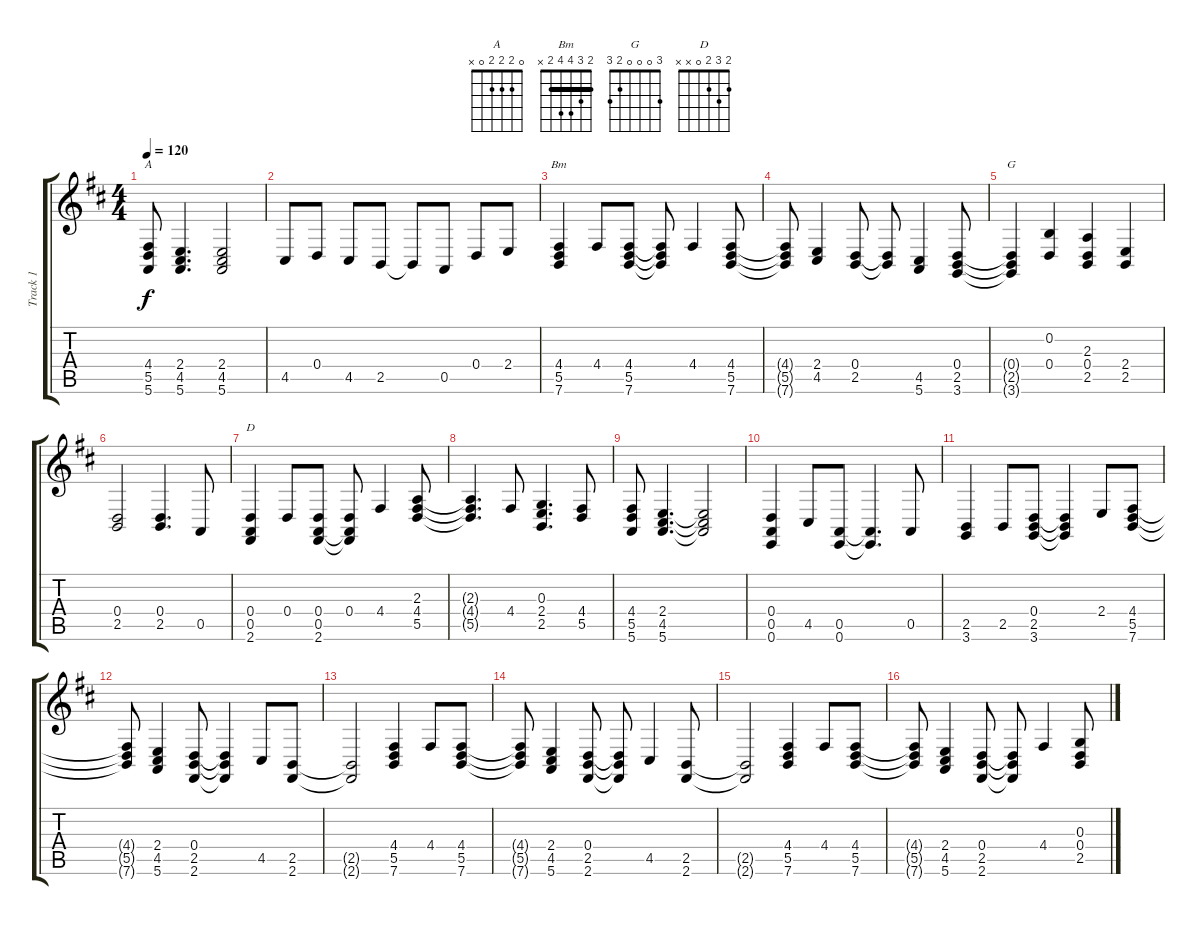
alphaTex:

\track ("Track 1" "Track 1") {instrument honkytonkpiano}
\staff {score tabs}
\tuning (E4 B3 G3 D3 A2 E2) {hide}
\chord ("A" 0 2 2 2 0 x)
\chord ("Bm" 2 3 4 4 2 x) {barre 2}
\chord ("G" 3 0 0 0 2 3)
\chord ("D" 2 3 2 0 x x)
\ts (4 4)
\tempo 120
\clef g2
\ks d
(4.4 5.5 5.6).8{ch "A" dy f} (2.4 4.5 5.6).4{d} (2.4 4.5 5.6).2 |
4.5.8 0.4.8 4.5.8 2.5.8 2.5{t}.8 0.5.8 0.4.8 2.4.8 |
(4.4 5.5 7.6).4{ch "Bm"} 4.4.8 (4.4 5.5 7.6).8 (4.4{t} 5.5{t} 7.6{t}).8 4.4.4 (4.4 5.5 7.6).8 |
(4.4{t} 5.5{t} 7.6{t}).8 (2.4 4.5).4 (0.4 2.5).8 (0.4{t} 2.5{t}).8 (4.5 5.6).4 (0.4 2.5 3.6).8 |
(0.4{t} 2.5{t} 3.6{t}).4{ch "G"} (0.2 0.4).4 (2.3 0.4 2.5).4 (2.4 2.5).4 |
(0.4 2.5).2 (0.4 2.5).4{d} 0.5.8 |
(0.4 0.5 2.6).4{ch "D"} 0.4.8 (0.4 0.5 2.6).8 (0.4 0.5{t} 2.6{t}).8 4.4.4 (2.3 4.4 5.5).8 |
(2.3{t} 4.4{t} 5.5{t}).4{d} 4.4.8 (0.3 2.4 2.5).4{d} (4.4 5.5).8 |
(4.4 5.5 5.6).8 (2.4 4.5 5.6).4{d} (2.4{t} 4.5{t} 5.6{t}).2 |
(0.4 0.5 0.6).4 4.5.8 (0.5 0.6).8 (0.5{t} 0.6{t}).4{d} 0.5.8 |
(2.5 3.6).4 2.5.8 (0.4 2.5 3.6).8 (0.4{t} 2.5{t} 3.6{t}).4 2.4.8 (4.4 5.5 7.6).8 |
(4.4{t} 5.5{t} 7.6{t}).8 (2.4 4.5 5.6).4 (0.4 2.5 2.6).8 (0.4{t} 2.5{t} 2.6{t}).4 4.5.8 (2.5 2.6).8 |
(2.5{t} 2.6{t}).2 (4.4 5.5 7.6).4 4.4.8 (4.4 5.5 7.6).8 |
(4.4{t} 5.5{t} 7.6{t}).8 (2.4 4.5 5.6).4 (0.4 2.5 2.6).8 (0.4{t} 2.5{t} 2.6{t}).8 4.5.4 (2.5 2.6).8 |
(2.5{t} 2.6{t}).2 (4.4 5.5 7.6).4 4.4.8 (4.4 5.5 7.6).8 |
(4.4{t} 5.5{t} 7.6{t}).8 (2.4 4.5 5.6).4 (0.4 2.5 2.6).8 (0.4{t} 2.5{t} 2.6{t}).8 4.4.4 (0.3 0.4 2.5).8
